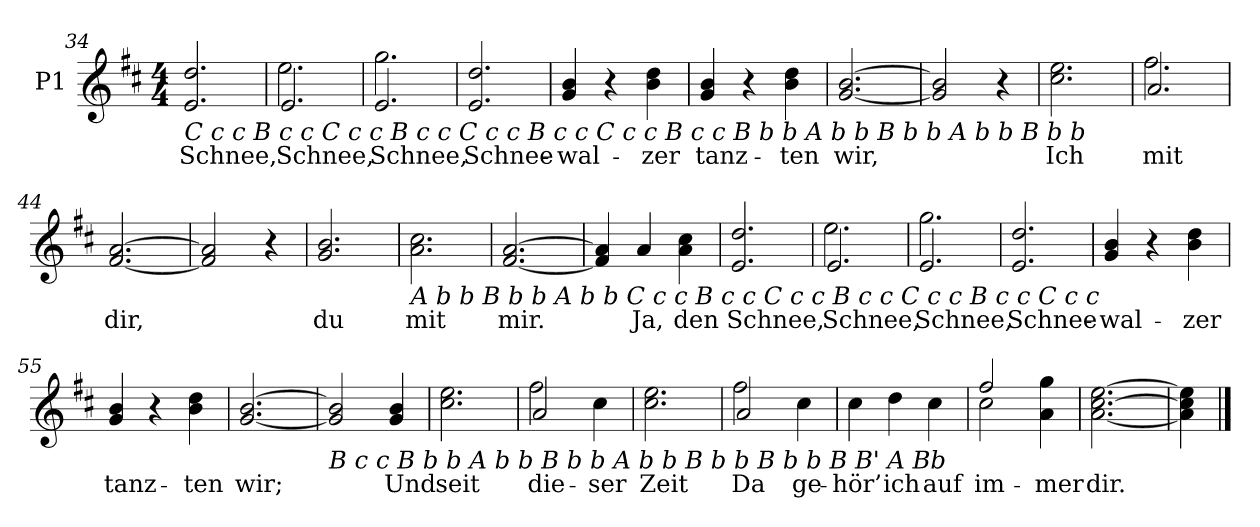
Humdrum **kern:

**kern	**text
*part1	*part1
*staff1	*staff1
*I"P1	*
!!LO:LB:g=z
*	*
*ITrd1c2	*
*k[]	*
*C:	*
*M4/4	*
=34	=34
!LO:TX:b:i:t=C  c  c    B   c  c    C  c c    B  c   c  C    c    c      B    c    c      C  c c    B  c    c      B  b  b   A   b  b   B  b  b    A   b   b   B  b  b	!
!	!LO:LY:b:color=#000000
2.di/ 2.cci	Schnee,
=35	=35
!	!LO:LY:b:color=#000000
*^	*
2.di/	2.ddi\	Schnee,
=36	=36	=36
!	!	!LO:LY:b:color=#000000
2.di/	2.ffi\	Schnee,
*v	*v	*
=37	=37
*^	*
!	!	!LO:LY:b:color=#000000
*v	*v	*
2.di/ 2.cci	Schnee-
=38	=38
!	!LO:LY:b:color=#000000
4fi/ 4ai	-wal-
4r	.
!	!LO:LY:b:color=#000000
4ai\ 4cci	-zer
=39	=39
!	!LO:LY:b:color=#000000
4fi/ 4ai	tanz-
4r	.
!	!LO:LY:b:color=#000000
4ai\ 4cci	-ten
=40	=40
!	!LO:LY:b:color=#000000
[<2.fi/ [>2.ai	wir,
=41	=41
2fi/] 2ai]	.
4r	.
=42	=42
!	!LO:LY:b:color=#000000
2.bi\ 2.ddi	Ich
=43	=43
!	!LO:LY:b:color=#000000
*^	*
2.gi/	2.eei\	mit
*v	*v	*
=44	=44
*^	*
!	!	!LO:LY:b:color=#000000
*v	*v	*
[<2.ei/ [>2.gi	dir,
=45	=45
2ei/] 2gi]	.
4r	.
=46	=46
!	!LO:LY:b:color=#000000
2.fi/ 2.ai	du
!!LO:LB:g=z
=47	=47
!LO:TX:b:i:t=A  b    b     B   b     b    A     b      b        C   c   c     B  c    c      C   c   c     B  c    c     C      c      c       B       c    c         C   c  c	!
!	!LO:LY:b:color=#000000
2.gi\ 2.bi	mit
=48	=48
!	!LO:LY:b:color=#000000
[<2.ei/ [>2.gi	mir.
=49	=49
4ei/] 4gi]	.
!	!LO:LY:b:color=#000000
4gi/	Ja,
!	!LO:LY:b:color=#000000
4gi\ 4bi	den
=50	=50
!	!LO:LY:b:color=#000000
2.di/ 2.cci	Schnee,
=51	=51
!	!LO:LY:b:color=#000000
*^	*
2.di/	2.ddi\	Schnee,
=52	=52	=52
!	!	!LO:LY:b:color=#000000
2.di/	2.ffi\	Schnee,
*v	*v	*
=53	=53
*^	*
!	!	!LO:LY:b:color=#000000
*v	*v	*
2.di/ 2.cci	Schnee-
=54	=54
!	!LO:LY:b:color=#000000
4fi/ 4ai	-wal-
4r	.
!	!LO:LY:b:color=#000000
4ai\ 4cci	-zer
=55	=55
!	!LO:LY:b:color=#000000
4fi/ 4ai	tanz-
4r	.
!	!LO:LY:b:color=#000000
4ai\ 4cci	-ten
=56	=56
!	!LO:LY:b:color=#000000
[<2.fi/ [>2.ai	wir;
!!LO:LB:g=z
=57	=57
!LO:TX:b:i:t=B   c       c        B   b   b     A     b    b         B    b   b    A    b      b       B      b     b         B     b    b       B  B'   A     Bb	!
2fi/] 2ai]	.
!	!LO:LY:b:color=#000000
4fi/ 4ai	Und
=58	=58
!	!LO:LY:b:color=#000000
2.bi\ 2.ddi	seit
=59	=59
!	!LO:LY:b:color=#000000
*^	*
2gi/	2eei\	die-
!	!	!LO:LY:b:color=#000000
4bi\	4ryy	-ser
*v	*v	*
=60	=60
*^	*
!	!	!LO:LY:b:color=#000000
*v	*v	*
2.bi\ 2.ddi	Zeit
=61	=61
!	!LO:LY:b:color=#000000
*^	*
2gi/	2eei\	Da
!	!	!LO:LY:b:color=#000000
4bi\	4ryy	ge-
*v	*v	*
=62	=62
*^	*
!	!	!LO:LY:b:color=#000000
*v	*v	*
4bi\	-hör’
!	!LO:LY:b:color=#000000
4cci\	ich
!	!LO:LY:b:color=#000000
4bi\	auf
=63	=63
!	!LO:LY:b:color=#000000
*^	*
2eei/	2bi\	im-
!	!	!LO:LY:b:color=#000000
4gi\ 4ffi	4ryy	-mer
*v	*v	*
=64	=64
*^	*
!	!	!LO:LY:b:color=#000000
*v	*v	*
[<2.gi\ [>2.bi [>2.ddi	dir.
=65	=65
4gi\] 4bi] 4ddi]	.
==	==
*-	*-
